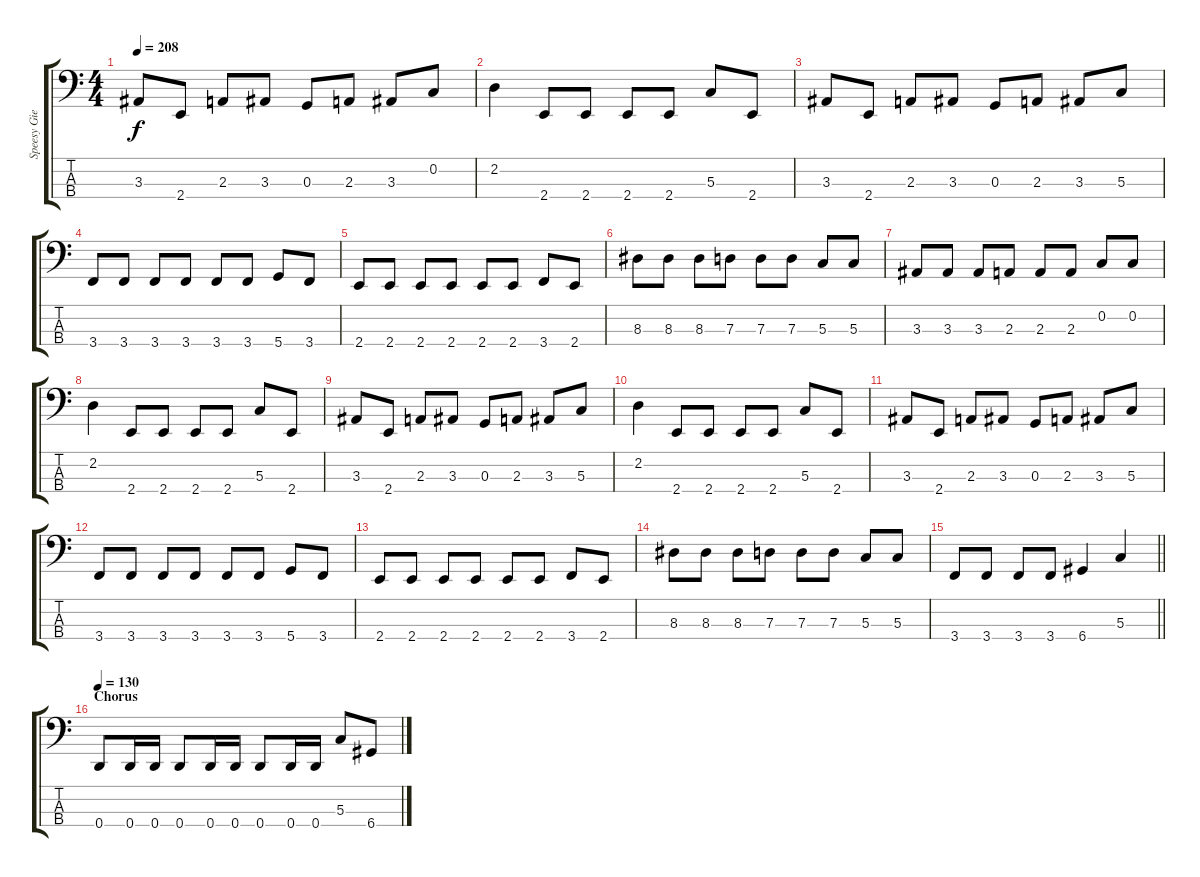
\track ("Speesy Giesler" "Speesy Gie") {instrument electricbassfinger}
\staff {score tabs}
\tuning (F2 C2 G1 D1) {hide}
\ts (4 4)
\tempo 208
\clef f4
\ks c
3.3.8{dy f} 2.4.8 2.3.8 3.3.8 0.3.8 2.3.8 3.3.8 0.2.8 |
2.2.4 2.4.8 2.4.8 2.4.8 2.4.8 5.3.8 2.4.8 |
3.3.8 2.4.8 2.3.8 3.3.8 0.3.8 2.3.8 3.3.8 5.3.8 |
3.4.8 3.4.8 3.4.8 3.4.8 3.4.8 3.4.8 5.4.8 3.4.8 |
2.4.8 2.4.8 2.4.8 2.4.8 2.4.8 2.4.8 3.4.8 2.4.8 |
8.3.8 8.3.8 8.3.8 7.3.8 7.3.8 7.3.8 5.3.8 5.3.8 |
3.3.8 3.3.8 3.3.8 2.3.8 2.3.8 2.3.8 0.2.8 0.2.8 |
2.2.4 2.4.8 2.4.8 2.4.8 2.4.8 5.3.8 2.4.8 |
3.3.8 2.4.8 2.3.8 3.3.8 0.3.8 2.3.8 3.3.8 5.3.8 |
2.2.4 2.4.8 2.4.8 2.4.8 2.4.8 5.3.8 2.4.8 |
3.3.8 2.4.8 2.3.8 3.3.8 0.3.8 2.3.8 3.3.8 5.3.8 |
3.4.8 3.4.8 3.4.8 3.4.8 3.4.8 3.4.8 5.4.8 3.4.8 |
2.4.8 2.4.8 2.4.8 2.4.8 2.4.8 2.4.8 3.4.8 2.4.8 |
8.3.8 8.3.8 8.3.8 7.3.8 7.3.8 7.3.8 5.3.8 5.3.8 |
\barLineRight lightlight
3.4.8 3.4.8 3.4.8 3.4.8 6.4.4 5.3.4 |
\section ("" "Chorus")
\tempo 130
0.4.8 0.4.16 0.4.16 0.4.8 0.4.16 0.4.16 0.4.8 0.4.16 0.4.16 5.3.8 6.4.8
